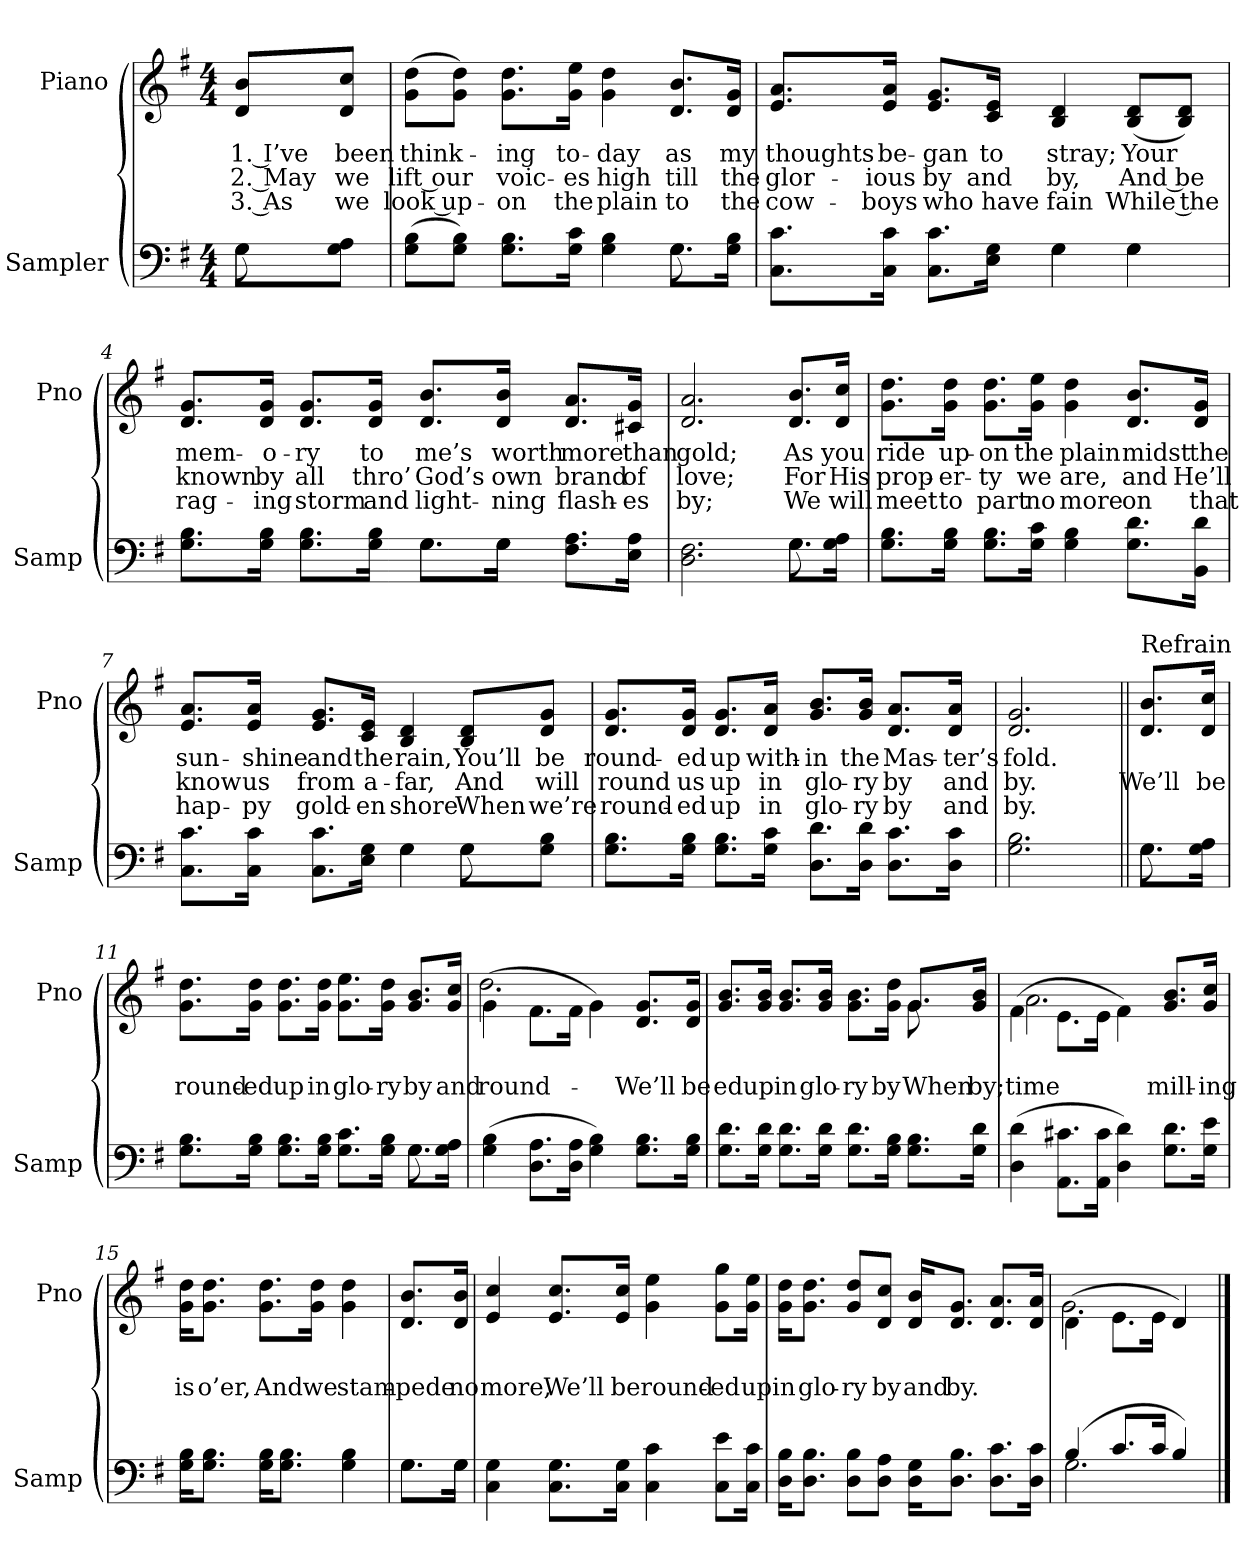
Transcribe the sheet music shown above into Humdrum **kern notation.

**kern	**kern	**text	**text	**text
*part2	*part1	*part1	*part1	*part1
*staff2	*staff1	*staff1	*staff1	*staff1
*I"Sampler	*I"Piano	*	*	*
*I'Samp	*I'Pno	*	*	*
*clefF4	*clefG2	*	*	*
*k[f#]	*k[f#]	*	*	*
*G:	*G:	*	*	*
*M4/4	*M4/4	*	*	*
=1	=1	=1	=1	=1
*^	*	*	*	*
8G\L	8G	8d/ 8b/L	1. I’ve	2. May	3. As
8G\ 8A\J	8ryy	8d/ 8cc/J	been	we	we
=2	=2	=2	=2	=2	=2
(8G\ 8B\L	2.ryy	(8g\ 8dd\L	think-	lift our	look up-
8G\ 8B\J)	.	8g\ 8dd\J)	.	.	.
8.G\ 8.B\L	.	8.g\ 8.dd\L	-ing	voic-	-on
16G\ 16c\Jk	.	16g\ 16ee\Jk	to-	-es	the
4G 4B	.	4g 4dd	-day	high	plain
8.G\L	8.G	8.d/ 8.b/L	as	till	to
16G\ 16B\Jk	16ryy	16d/ 16g/Jk	my	the	the
=3	=3	=3	=3	=3	=3
8.C\ 8.c\L	2ryy	8.e/ 8.a/L	thoughts	glor-	cow-
16C\ 16c\Jk	.	16e/ 16a/Jk	be-	-ious	-boys
8.C\ 8.c\L	.	8.e/ 8.g/L	-gan	by	who
16E\ 16G\Jk	.	16c/ 16e/Jk	to	and	have
4G\	4G	4B 4d	stray;	by,	fain
4G\	4G	(8B/ 8d/L	Your	And be	While the
.	.	8B/ 8d/J)	.	.	.
=4	=4	=4	=4	=4	=4
8.G\ 8.B\L	2ryy	8.d/ 8.g/L	mem-	known	rag-
16G\ 16B\Jk	.	16d/ 16g/Jk	-o-	by	-ing
8.G\ 8.B\L	.	8.d/ 8.g/L	-ry	all	storm
16G\ 16B\Jk	.	16d/ 16g/Jk	to	thro’	and
8.G\L	8.G\L	8.d/ 8.b/L	me’s	God’s	light-
16G\Jk	16G\Jk	16d/ 16b/Jk	worth	own	-ning
8.F#\ 8.A\L	4ryy	8.d/ 8.a/L	more	brand	flash-
16E\ 16A\Jk	.	16c#X/ 16g/Jk	than	of	-es
=5	=5	=5	=5	=5	=5
2.D 2.F#	2.ryy	2.d 2.a	gold;	love;	by;
8.G\L	8.G	8.d/ 8.b/L	As	For	We
16G\ 16A\Jk	16ryy	16d/ 16cc/Jk	you	His	will
*v	*v	*	*	*	*
=6	=6	=6	=6	=6
8.G\ 8.B\L	8.g\ 8.dd\L	ride	prop-	meet
16G\ 16B\Jk	16g\ 16dd\Jk	up-	-er-	to
8.G\ 8.B\L	8.g\ 8.dd\L	-on	-ty	part
16G\ 16c\Jk	16g\ 16ee\Jk	the	we	no
4G 4B	4g 4dd	plain	are,	more
8.G\ 8.d\L	8.d/ 8.b/L	midst	and	on
16BB\ 16d\Jk	16d/ 16g/Jk	the	He’ll	that
=7	=7	=7	=7	=7
*^	*	*	*	*
8.C\ 8.c\L	2ryy	8.e/ 8.a/L	sun-	know	hap-
16C\ 16c\Jk	.	16e/ 16a/Jk	-shine	us	-py
8.C\ 8.c\L	.	8.e/ 8.g/L	and	from	gold-
16E\ 16G\Jk	.	16c/ 16e/Jk	the	a-	-en
4G\	4G	4B 4d	rain,	-far,	shore
8G\L	8G	8B/ 8d/L	You’ll	And	When
8G\ 8B\J	8ryy	8d/ 8g/J	be	will	we’re
*v	*v	*	*	*	*
=8	=8	=8	=8	=8
8.G\ 8.B\L	8.d/ 8.g/L	round-	round	round-
16G\ 16B\Jk	16d/ 16g/Jk	-ed	us	-ed
8.G\ 8.B\L	8.d/ 8.g/L	up	up	up
16G\ 16c\Jk	16d/ 16a/Jk	with-	in	in
8.D\ 8.d\L	8.g/ 8.b/L	-in	glo-	glo-
16D\ 16d\Jk	16g/ 16b/Jk	the	-ry	-ry
8.D\ 8.c\L	8.d/ 8.a/L	Mas-	by	by
16D\ 16c\Jk	16d/ 16a/Jk	-ter’s	and	and
=9	=9	=9	=9	=9
2.G 2.B	2.d 2.g	fold.	by.	by.
=10||	=10||	=10||	=10||	=10||
*^	*	*	*	*
!	!	!LO:TX:t=Refrain	!	!	!
8.G\L	8.G	8.d/ 8.b/L	.	We’ll	.
16G\ 16A\Jk	16ryy	16d/ 16cc/Jk	.	be	.
=11	=11	=11	=11	=11	=11
8.G\ 8.B\L	2.ryy	8.g\ 8.dd\L	.	round-	.
16G\ 16B\Jk	.	16g\ 16dd\Jk	.	-ed	.
8.G\ 8.B\L	.	8.g\ 8.dd\L	.	up	.
16G\ 16B\Jk	.	16g\ 16dd\Jk	.	in	.
8.G\ 8.c\L	.	8.g\ 8.ee\L	.	glo-	.
16G\ 16B\Jk	.	16g\ 16dd\Jk	.	-ry	.
8.G\L	8.G	8.g/ 8.b/L	.	by	.
16G\ 16A\Jk	16ryy	16g/ 16cc/Jk	.	and	.
*v	*v	*	*	*	*
=12	=12	=12	=12	=12
*	*^	*	*	*
(4G 4B	(4g\	2.dd	.	round-	.
8.D\ 8.A\L	8.f#\L	.	.	.	.
16D\ 16A\Jk	16f#\Jk	.	.	.	.
4G 4B)	4g\)	.	.	.	.
8.G\ 8.B\L	8.d/ 8.g/L	4ryy	.	We’ll	.
16G\ 16B\Jk	16d/ 16g/Jk	.	.	be	.
=13	=13	=13	=13	=13	=13
8.G\ 8.d\L	8.g/ 8.b/L	2.ryy	.	-ed	.
16G\ 16d\Jk	16g/ 16b/Jk	.	.	up	.
8.G\ 8.d\L	8.g/ 8.b/L	.	.	in	.
16G\ 16d\Jk	16g/ 16b/Jk	.	.	glo-	.
8.G\ 8.d\L	8.g\ 8.b\L	.	.	-ry	.
16G\ 16B\Jk	16g\ 16dd\Jk	.	.	by	.
8.G\ 8.B\L	8.g/L	8.g	.	When	.
16G\ 16d\Jk	16g/ 16b/Jk	16ryy	.	by;	.
=14	=14	=14	=14	=14	=14
(4D 4d	(4f#\	2.a	.	time	.
8.AA\ 8.c#X\L	8.e\L	.	.	.	.
16AA\ 16c#\Jk	16e\Jk	.	.	.	.
4D 4d)	4f#\)	.	.	.	.
8.G\ 8.d\L	8.g/ 8.b/L	4ryy	.	mill-	.
16G\ 16e\Jk	16g/ 16cc/Jk	.	.	-ing	.
*	*v	*v	*	*	*
=15	=15	=15	=15	=15
16G\ 16B\KL	16g\ 16dd\KL	.	is	.
8.G\ 8.B\J	8.g\ 8.dd\J	.	o’er,	.
16G\ 16B\KL	8.g\ 8.dd\L	.	And	.
8.G\ 8.B\J	.	.	.	.
.	16g\ 16dd\Jk	.	we	.
4G 4B	4g 4dd	.	stam-	.
=16	=16	=16	=16	=16
*^	*	*	*	*
8.G\L	8.G\L	8.d/ 8.b/L	.	-pede	.
16G\Jk	16G\Jk	16d/ 16b/Jk	.	no	.
*v	*v	*	*	*	*
=17	=17	=17	=17	=17
4C 4G	4e 4cc	.	more,	.
8.C\ 8.G\L	8.e/ 8.cc/L	.	We’ll	.
16C\ 16G\Jk	16e/ 16cc/Jk	.	be	.
4C 4c	4g 4ee	.	round-	.
8C\ 8e\L	8g\ 8gg\L	.	-ed	.
16C\ 16c\Jk	16g\ 16ee\Jk	.	up	.
=18	=18	=18	=18	=18
16D\ 16B\KL	16g\ 16dd\KL	.	in	.
8.D\ 8.B\J	8.g\ 8.dd\J	.	glo-	.
8D\ 8B\L	8g/ 8dd/L	.	-ry	.
8D\ 8A\J	8d/ 8cc/J	.	by	.
16D\ 16G\KL	16d/ 16b/KL	.	and	.
8.D\ 8.B\J	8.d/ 8.g/J	.	by.	.
8.D\ 8.c\L	8.d/ 8.a/L	.	.	.
16D\ 16c\Jk	16d/ 16a/Jk	.	.	.
=19	=19	=19	=19	=19
*^	*^	*	*	*
(4B/	2.G	(4d\	2.g	.	.	.
8.c/L	.	8.e\L	.	.	.	.
16c/Jk	.	16e\Jk	.	.	.	.
4B)	.	4d)	.	.	.	.
*v	*v	*	*	*	*	*
*	*v	*v	*	*	*
==	==	==	==	==
*-	*-	*-	*-	*-
